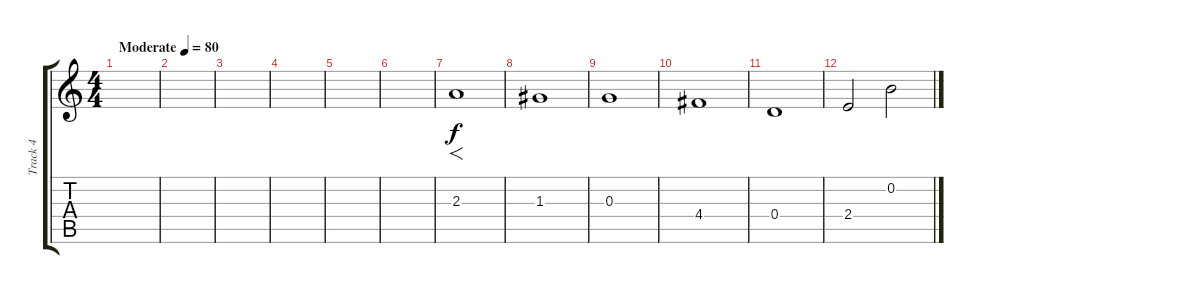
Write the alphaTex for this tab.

\track ("Track 4" "Track 4") {instrument overdrivenguitar}
\staff {score tabs}
\tuning (E4 B3 G3 D3 A2 E2) {hide}
\ts (4 4)
\tempo (80 "Moderate")
\clef g2
\ks aminor
|
|
|
|
|
|
2.3.1{f} |
1.3.1 |
0.3.1 |
4.4.1 |
0.4.1 |
2.4.2 0.2.2
